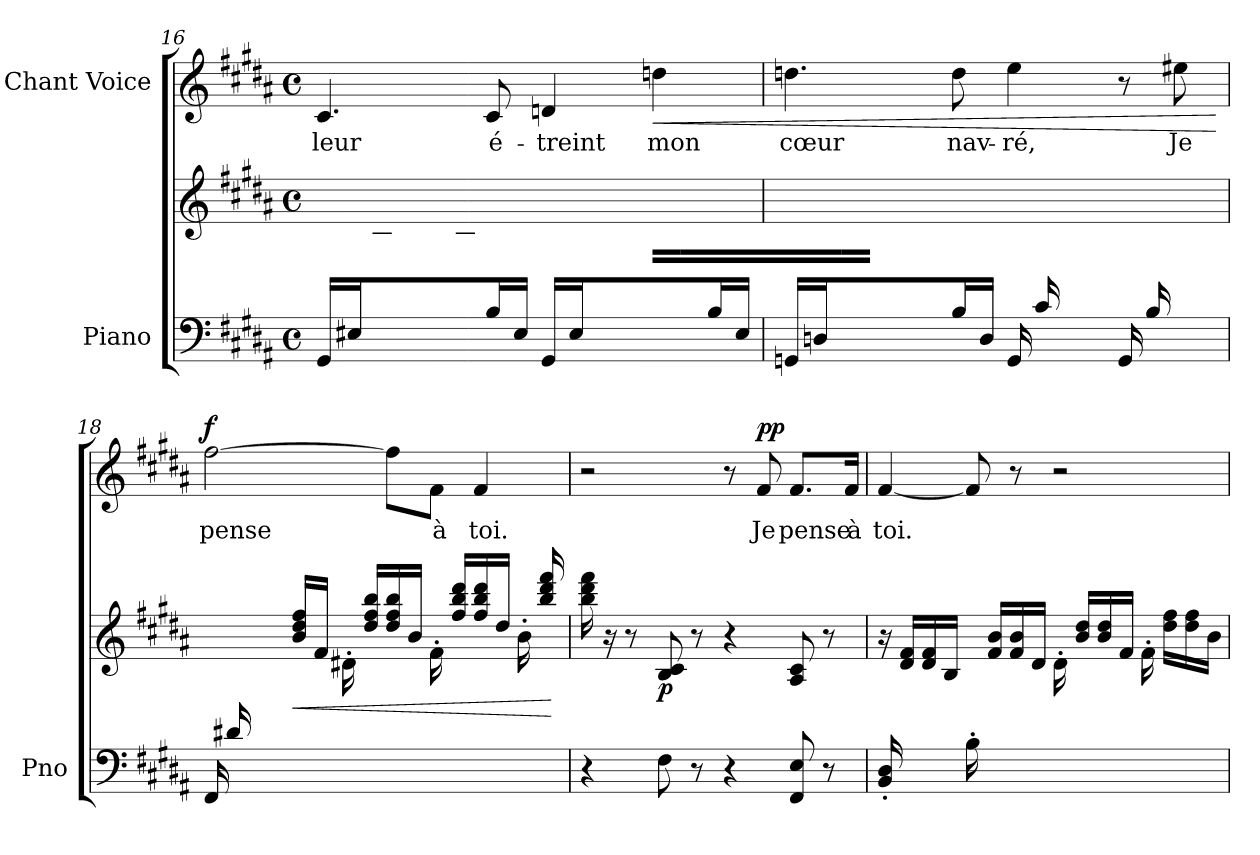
**kern	**kern	**dynam	**kern	**text	**dynam
*part2	*part2	*part2	*part1	*part1	*part1
*staff3	*staff2	*staff2/3	*staff1	*staff1	*staff1
*I"Piano	*	*	*I"Chant Voice	*	*
*I'Pno	*	*	*	*	*
*clefF4	*clefG2	*	*clefG2	*	*
*k[f#c#g#d#a#]	*k[f#c#g#d#a#]	*	*k[f#c#g#d#a#]	*	*
*M4/4	*M4/4	*	*M4/4	*	*
*met(c)	*met(c)	*	*met(c)	*	*
=16	=16	=16	=16	=16	=16
*	*^	*	*	*	*
!	!	!	!	!	!LO:LY:b	!
(<16GG#/LL	1ryy	8ryy	.	4.c#/	-leur	.
16E#X/	.	.	.	.	.	.
4ryy	.	16c#\)	.	.	.	.
.	.	16g#\' 16cc#\'JJ	.	.	.	.
.	.	16g#\' 16cc#\'LL	.	.	.	.
.	.	16c#\	.	.	.	.
!	!	!	!	!	!LO:LY:b	!
16B/	.	4ryy	.	8c#/	é-	.
16E#/JJ	.	.	.	.	.	.
!	!	!	!	!	!LO:LY:b	!
(<16GG#/LL	.	.	.	4dn/	-treint	.
16E#/	.	.	.	.	.	.
4ryy	.	16dn\)	.	.	.	.
.	.	16b\' 16ddn\'JJ	.	.	.	.
!	!	!	!	!	!LO:LY:b	!LO:HP:b
.	.	16b\' 16dd\'LL	.	4ddn\	mon	<
.	.	16d\	.	.	.	.
16B/	.	8ryy	.	.	.	.
16E#/JJ	.	.	.	.	.	.
!!LO:PB:g=z
=17	=17	=17	=17	=17	=17	=17
!	!	!	!	!	!LO:LY:b	!
16GGn/LL	1ryy	8ryy	.	4.ddn\	cœur	.
16Dn/	.	.	.	.	.	.
4ryy	.	16dn\	.	.	.	.
.	.	16b\ 16ddn\JJ	.	.	.	.
.	.	16b\ 16dd\LL	.	.	.	.
.	.	16d\	.	.	.	.
!	!	!	!	!	!LO:LY:b	!
16B/	.	4ryy	.	8dd\	nav-	.
16D/JJ	.	.	.	.	.	.
!	!	!	!	!	!LO:LY:b	!
16GG/LL	.	.	.	4ee\	-ré,	.
16c#/	.	.	.	.	.	.
8ryy	.	16e\	.	.	.	.
.	.	16b\ 16dd\JJ	.	.	.	.
16GG/LL	.	8ryy	.	8r	.	.
16B/	.	.	.	.	.	.
!	!	!	!	!	!LO:LY:b	!
8ryy	.	16e#X\	.	8ee#X\	Je	.
.	.	16b\ 16dd\JJ	.	.	.	.
*	*v	*v	*	*	*	*
.	.	.	.	.	[
=18	=18	=18	=18	=18	=18
*^	*	*	*	*	*
!	!	!	!	!	!LO:LY:b	!LO:DY:a
16FF#/LL	1ryy	8ryy	.	[2ff#\	pense	f
16d#X/	.	.	.	.	.	.
2..ryy	.	16f#X\	.	.	.	.
.	.	16b\ 16dd#X\ 16ff#\JJ	.	.	.	.
!	!	!	!LO:HP:b	!	!	!
.	.	16b/ 16dd#/ 16ff#/LL	<	.	.	.
.	.	16f#/JJ	.	.	.	.
.	.	16d#X'\	.	.	.	.
.	.	16dd#/ 16ff#/ 16bb/LL	.	.	.	.
.	.	16dd#/ 16ff#/ 16bb/	.	8ff#\L]	.	.
.	.	16b/JJ	.	.	.	.
!	!	!	!	!	!LO:LY:b	!
.	.	16f#'\	.	8f#\J	à	.
.	.	16ff#/ 16bb/ 16ddd#/LL	.	.	.	.
!	!	!	!	!	!LO:LY:b	!
.	.	16ff#/ 16bb/ 16ddd#/	.	4f#/	toi.	.
.	.	16dd#/JJ	.	.	.	.
.	.	16b'\	.	.	.	.
.	.	16bb/ 16ddd#/ 16fff#/	.	.	.	.
*v	*v	*	*	*	*	*
.	.	[	.	.	.
=19	=19	=19	=19	=19	=19
4r	16bb\ 16ddd#\ 16fff#\	.	2r	.	.
.	16r	.	.	.	.
.	8r	.	.	.	.
!	!	!LO:DY:b	!	!	!
8F#\	8B/ 8c#/	p	.	.	.
8r	8r	.	.	.	.
4r	4r	.	8r	.	.
!	!	!	!	!LO:LY:b	!LO:DY:a
.	.	.	8f#/	Je	pp
!	!	!	!	!LO:LY:b	!
8FF#/ 8E/	8A#/ 8c#/	.	8.f#/L	pense	.
8r	8r	.	.	.	.
!	!	!	!	!LO:LY:b	!
.	.	.	16f#/Jk	à	.
!!LO:LB:g=z
=20	=20	=20	=20	=20	=20
*^	*	*	*	*	*
!	!	!	!	!	!LO:LY:b	!
4ryy	16BB/' 16D#/'	16r	.	[4f#/	toi.	.
.	16ryy	16d#/ 16f#/LL	.	.	.	.
.	8ryy	16d#/ 16f#/	.	.	.	.
.	.	16B/JJ	.	.	.	.
16B'\	4ryy	16ryy	.	8f#/]	.	.
2ryy	.	16f#/ 16b/LL	.	.	.	.
.	.	16f#/ 16b/	.	8r	.	.
.	.	16d#/JJ	.	.	.	.
.	2ryy	16d#'\	.	2r	.	.
.	.	16b/ 16dd#/LL	.	.	.	.
.	.	16b/ 16dd#/	.	.	.	.
.	.	16f#/JJ	.	.	.	.
.	.	16f#'\	.	.	.	.
8.ryy	.	16dd#\ 16ff#\LL	.	.	.	.
.	.	16dd#\ 16ff#\	.	.	.	.
.	.	16b\JJ	.	.	.	.
*v	*v	*	*	*	*	*
=	=	=	=	=	=
*-	*-	*-	*-	*-	*-
